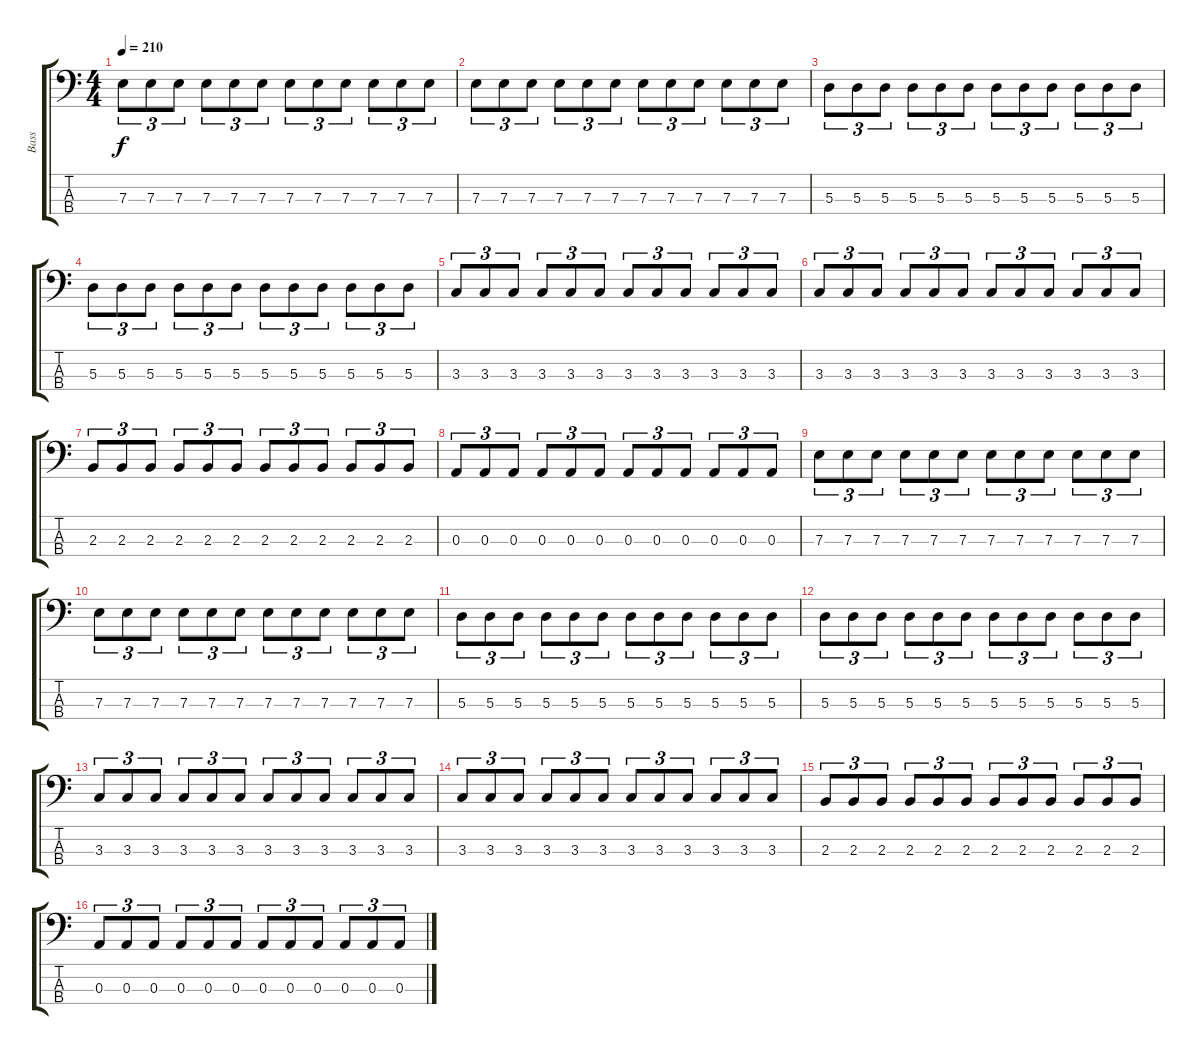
\track ("Bass" "Bass") {instrument electricbassfinger}
\staff {score tabs}
\tuning (G2 D2 A1 E1) {hide}
\ts (4 4)
\tempo 210
\clef f4
\ks c
7.3.8{tu (3 2) dy f} 7.3.8{tu (3 2)} 7.3.8{tu (3 2)} 7.3.8{tu (3 2)} 7.3.8{tu (3 2)} 7.3.8{tu (3 2)} 7.3.8{tu (3 2)} 7.3.8{tu (3 2)} 7.3.8{tu (3 2)} 7.3.8{tu (3 2)} 7.3.8{tu (3 2)} 7.3.8{tu (3 2)} |
7.3.8{tu (3 2)} 7.3.8{tu (3 2)} 7.3.8{tu (3 2)} 7.3.8{tu (3 2)} 7.3.8{tu (3 2)} 7.3.8{tu (3 2)} 7.3.8{tu (3 2)} 7.3.8{tu (3 2)} 7.3.8{tu (3 2)} 7.3.8{tu (3 2)} 7.3.8{tu (3 2)} 7.3.8{tu (3 2)} |
5.3.8{tu (3 2)} 5.3.8{tu (3 2)} 5.3.8{tu (3 2)} 5.3.8{tu (3 2)} 5.3.8{tu (3 2)} 5.3.8{tu (3 2)} 5.3.8{tu (3 2)} 5.3.8{tu (3 2)} 5.3.8{tu (3 2)} 5.3.8{tu (3 2)} 5.3.8{tu (3 2)} 5.3.8{tu (3 2)} |
5.3.8{tu (3 2)} 5.3.8{tu (3 2)} 5.3.8{tu (3 2)} 5.3.8{tu (3 2)} 5.3.8{tu (3 2)} 5.3.8{tu (3 2)} 5.3.8{tu (3 2)} 5.3.8{tu (3 2)} 5.3.8{tu (3 2)} 5.3.8{tu (3 2)} 5.3.8{tu (3 2)} 5.3.8{tu (3 2)} |
3.3.8{tu (3 2)} 3.3.8{tu (3 2)} 3.3.8{tu (3 2)} 3.3.8{tu (3 2)} 3.3.8{tu (3 2)} 3.3.8{tu (3 2)} 3.3.8{tu (3 2)} 3.3.8{tu (3 2)} 3.3.8{tu (3 2)} 3.3.8{tu (3 2)} 3.3.8{tu (3 2)} 3.3.8{tu (3 2)} |
3.3.8{tu (3 2)} 3.3.8{tu (3 2)} 3.3.8{tu (3 2)} 3.3.8{tu (3 2)} 3.3.8{tu (3 2)} 3.3.8{tu (3 2)} 3.3.8{tu (3 2)} 3.3.8{tu (3 2)} 3.3.8{tu (3 2)} 3.3.8{tu (3 2)} 3.3.8{tu (3 2)} 3.3.8{tu (3 2)} |
2.3.8{tu (3 2)} 2.3.8{tu (3 2)} 2.3.8{tu (3 2)} 2.3.8{tu (3 2)} 2.3.8{tu (3 2)} 2.3.8{tu (3 2)} 2.3.8{tu (3 2)} 2.3.8{tu (3 2)} 2.3.8{tu (3 2)} 2.3.8{tu (3 2)} 2.3.8{tu (3 2)} 2.3.8{tu (3 2)} |
0.3.8{tu (3 2)} 0.3.8{tu (3 2)} 0.3.8{tu (3 2)} 0.3.8{tu (3 2)} 0.3.8{tu (3 2)} 0.3.8{tu (3 2)} 0.3.8{tu (3 2)} 0.3.8{tu (3 2)} 0.3.8{tu (3 2)} 0.3.8{tu (3 2)} 0.3.8{tu (3 2)} 0.3.8{tu (3 2)} |
7.3.8{tu (3 2)} 7.3.8{tu (3 2)} 7.3.8{tu (3 2)} 7.3.8{tu (3 2)} 7.3.8{tu (3 2)} 7.3.8{tu (3 2)} 7.3.8{tu (3 2)} 7.3.8{tu (3 2)} 7.3.8{tu (3 2)} 7.3.8{tu (3 2)} 7.3.8{tu (3 2)} 7.3.8{tu (3 2)} |
7.3.8{tu (3 2)} 7.3.8{tu (3 2)} 7.3.8{tu (3 2)} 7.3.8{tu (3 2)} 7.3.8{tu (3 2)} 7.3.8{tu (3 2)} 7.3.8{tu (3 2)} 7.3.8{tu (3 2)} 7.3.8{tu (3 2)} 7.3.8{tu (3 2)} 7.3.8{tu (3 2)} 7.3.8{tu (3 2)} |
5.3.8{tu (3 2)} 5.3.8{tu (3 2)} 5.3.8{tu (3 2)} 5.3.8{tu (3 2)} 5.3.8{tu (3 2)} 5.3.8{tu (3 2)} 5.3.8{tu (3 2)} 5.3.8{tu (3 2)} 5.3.8{tu (3 2)} 5.3.8{tu (3 2)} 5.3.8{tu (3 2)} 5.3.8{tu (3 2)} |
5.3.8{tu (3 2)} 5.3.8{tu (3 2)} 5.3.8{tu (3 2)} 5.3.8{tu (3 2)} 5.3.8{tu (3 2)} 5.3.8{tu (3 2)} 5.3.8{tu (3 2)} 5.3.8{tu (3 2)} 5.3.8{tu (3 2)} 5.3.8{tu (3 2)} 5.3.8{tu (3 2)} 5.3.8{tu (3 2)} |
3.3.8{tu (3 2)} 3.3.8{tu (3 2)} 3.3.8{tu (3 2)} 3.3.8{tu (3 2)} 3.3.8{tu (3 2)} 3.3.8{tu (3 2)} 3.3.8{tu (3 2)} 3.3.8{tu (3 2)} 3.3.8{tu (3 2)} 3.3.8{tu (3 2)} 3.3.8{tu (3 2)} 3.3.8{tu (3 2)} |
3.3.8{tu (3 2)} 3.3.8{tu (3 2)} 3.3.8{tu (3 2)} 3.3.8{tu (3 2)} 3.3.8{tu (3 2)} 3.3.8{tu (3 2)} 3.3.8{tu (3 2)} 3.3.8{tu (3 2)} 3.3.8{tu (3 2)} 3.3.8{tu (3 2)} 3.3.8{tu (3 2)} 3.3.8{tu (3 2)} |
2.3.8{tu (3 2)} 2.3.8{tu (3 2)} 2.3.8{tu (3 2)} 2.3.8{tu (3 2)} 2.3.8{tu (3 2)} 2.3.8{tu (3 2)} 2.3.8{tu (3 2)} 2.3.8{tu (3 2)} 2.3.8{tu (3 2)} 2.3.8{tu (3 2)} 2.3.8{tu (3 2)} 2.3.8{tu (3 2)} |
0.3.8{tu (3 2)} 0.3.8{tu (3 2)} 0.3.8{tu (3 2)} 0.3.8{tu (3 2)} 0.3.8{tu (3 2)} 0.3.8{tu (3 2)} 0.3.8{tu (3 2)} 0.3.8{tu (3 2)} 0.3.8{tu (3 2)} 0.3.8{tu (3 2)} 0.3.8{tu (3 2)} 0.3.8{tu (3 2)}
